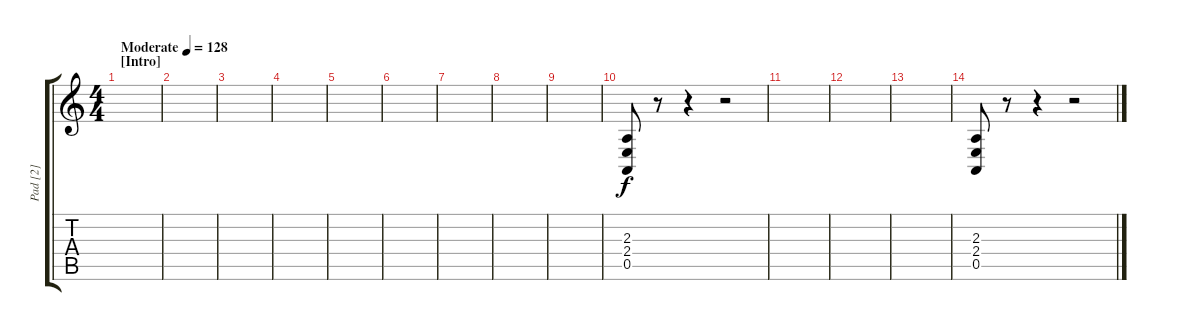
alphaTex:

\track ("Pad [2]" "Pad [2]") {instrument lead2sawtooth}
\staff {score tabs}
\tuning (E4 B3 G3 D3 A2 E2) {hide}
\ts (4 4)
\section ("" "[Intro]")
\tempo (128 "Moderate")
\clef g2
\ks c
|
|
|
|
|
|
|
|
|
(2.3 2.4 0.5).8 r.8 r.4 r.2 |
|
|
|
(2.3 2.4 0.5).8 r.8 r.4 r.2
